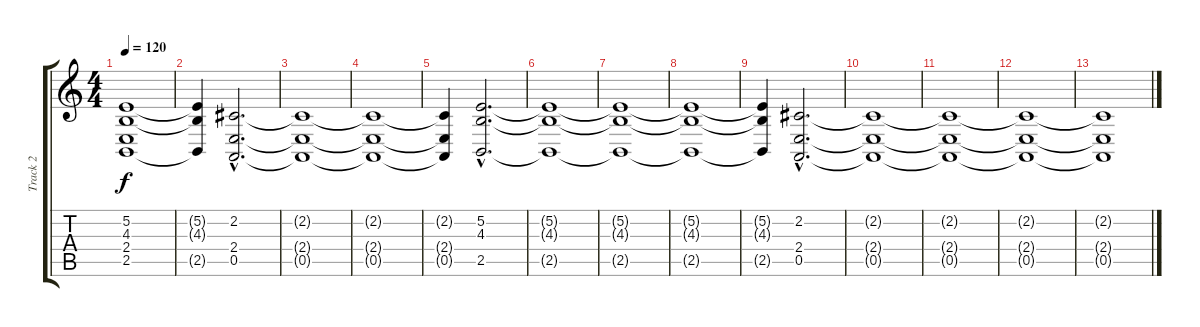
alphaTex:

\track ("Track 2" "Track 2") {instrument violin}
\staff {score tabs}
\tuning (E4 B3 G3 D3 A2 E2) {hide}
\ts (4 4)
\tempo 120
\clef g2
\ks c
(5.2{t} 4.3{t} 2.4{t} 2.5{t}).1{dy f} |
(5.2{t} 4.3{t} 2.5{t}).4 (2.2{hac} 2.4{hac} 0.5{hac}).2{d} |
(2.2{t} 2.4{t} 0.5{t}).1 |
(2.2{t} 2.4{t} 0.5{t}).1 |
(2.2{t} 2.4{t} 0.5{t}).4 (5.2{hac} 4.3{hac} 2.5{hac}).2{d} |
(5.2{t} 4.3{t} 2.5{t}).1 |
(5.2{t} 4.3{t} 2.5{t}).1 |
(5.2{t} 4.3{t} 2.5{t}).1 |
(5.2{t} 4.3{t} 2.5{t}).4 (2.2{hac} 2.4{hac} 0.5{hac}).2{d} |
(2.2{t} 2.4{t} 0.5{t}).1 |
(2.2{t} 2.4{t} 0.5{t}).1{volume 0} |
(2.2{t} 2.4{t} 0.5{t}).1 |
(2.2{t} 2.4{t} 0.5{t}).1
